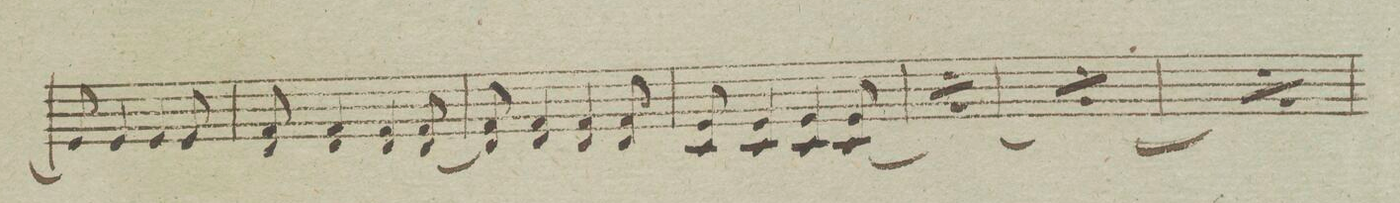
**kern	**dynam
*I"Violino. 2do	*
*clefG2	*
*k[b-e-a-]	*
*met(c|)	*
*M3/4	*
8e-/]	.
4e-/	.
4e-/	.
8e-/	.
=95	=95
8d/ 8f/	.
4d/ 4f/	.
4d/ 4f/	.
[8d/ 8f/	.
=96	=96
8d/] 8f/	.
4d/ 4f/	.
4d/ 4f/	.
8d/ 8f/	.
=97	=97
8c/ 8e-/	.
4c/ 4e-/	.
4c/ 4e-/	.
[8c/ 8e-/	.
=98	=98
*rep	*
8c/] 8e-/	.
4c/ 4e-/	.
4c/ 4e-/	.
[8c/ 8e-/	.
*Xrep	*
=99	=99
*rep	*
8c/] 8e-/	.
4c/ 4e-/	.
4c/ 4e-/	.
[8c/ 8e-/	.
*Xrep	*
=100	=100
*rep	*
8c/] 8e-/	.
4c/ 4e-/	.
4c/ 4e-/	.
8c/ 8e-/	.
*Xrep	*
=101	=101
*-	*-
